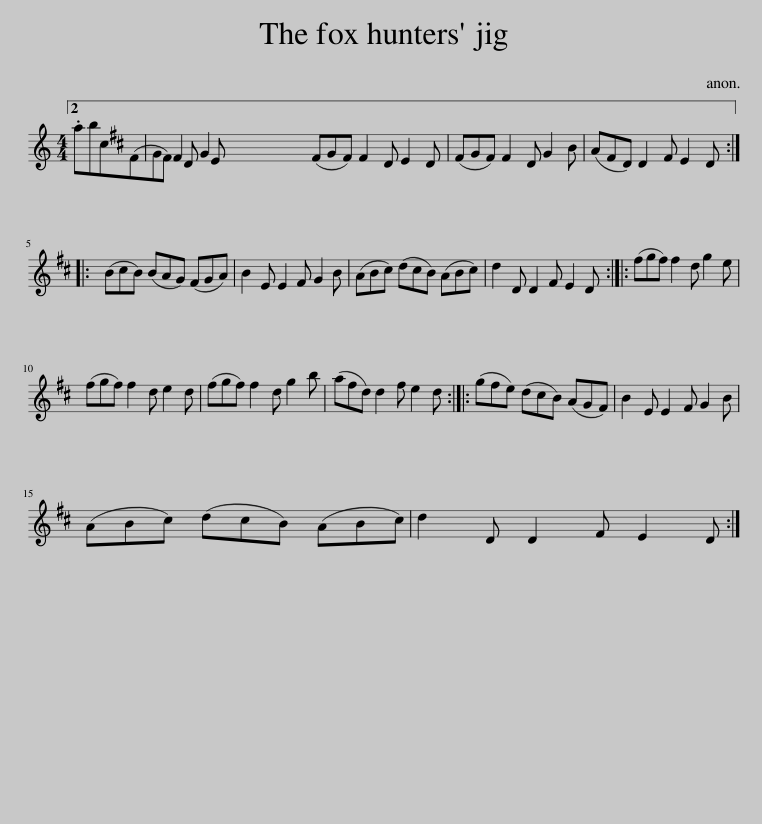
X:1
L:1/8
M:4/4
I:linebreak $
K:C
V:1 treble
V:1
 .abc(^FGF) F2 D G2 E | (^FGF) F2 D E2 D | (^FGF) F2 D G2 B | (A^FD) D2 F E2 D ::$ (B^cB) (BAG) (^FGA) | %5
 B2 E E2 ^F G2 B | (AB^c) (dcB) (ABc) | d2 D D2 ^F E2 D :: (^fgf) f2 d g2 e |$ (^fgf) f2 d e2 d | %10
 (^fgf) f2 d g2 b | (a^fd) d2 f e2 d :: (g^fe) (d^cB) (AG^F) | B2 E E2 ^F G2 B |$ (AB^c) (dcB) (ABc) | %15
 d2 D D2 ^F E2 D :| %16
